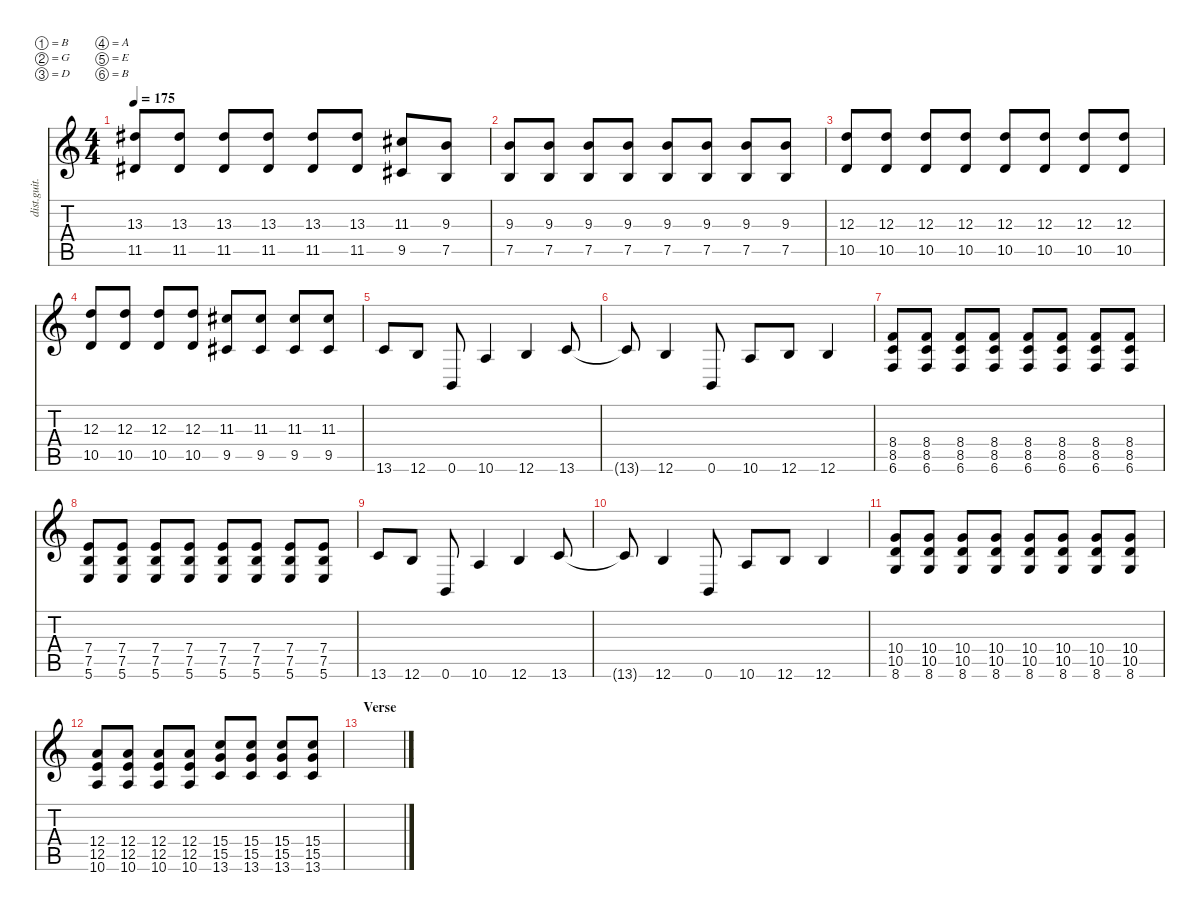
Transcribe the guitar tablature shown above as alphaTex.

\defaultSystemsLayout 4
\hideDynamics
\bracketExtendMode nobrackets
\track ("Distortion Guitar - Petr" "dist.guit.") {instrument distortionguitar}
\staff {score tabs}
\tuning (B3 G3 D3 A2 E2 B1)
\ts (4 4)
\tempo 175
\clef g2
\ks c
(11.5{acc #} 13.3{acc #}).8{dy ff beam Up} (11.5{acc #} 13.3{acc #}).8{beam Up} (11.5{acc #} 13.3{acc #}).8{beam Up} (11.5{acc #} 13.3{acc #}).8{beam Up} (11.5{acc #} 13.3{acc #}).8{beam Up} (11.5{acc #} 13.3{acc #}).8{beam Up} (9.5{acc #} 11.3{acc #}).8{beam Up} (7.5 9.3).8{beam Up} |
(7.5 9.3).8{beam Up} (7.5 9.3).8{beam Up} (7.5 9.3).8{beam Up} (7.5 9.3).8{beam Up} (7.5 9.3).8{beam Up} (7.5 9.3).8{beam Up} (7.5 9.3).8{beam Up} (7.5 9.3).8{beam Up} |
(10.5 12.3).8{beam Up} (10.5 12.3).8{beam Up} (10.5 12.3).8{beam Up} (10.5 12.3).8{beam Up} (10.5 12.3).8{beam Up} (10.5 12.3).8{beam Up} (10.5 12.3).8{beam Up} (10.5 12.3).8{beam Up} |
(10.5 12.3).8{beam Up} (10.5 12.3).8{beam Up} (10.5 12.3).8{beam Up} (10.5 12.3).8{beam Up} (9.5{acc #} 11.3{acc #}).8{beam Up} (9.5{acc #} 11.3{acc #}).8{beam Up} (9.5{acc #} 11.3{acc #}).8{beam Up} (9.5{acc #} 11.3{acc #}).8{beam Up} |
13.6.8{beam Up} 12.6.8{beam Up} 0.6.8{beam Up} 10.6.4{beam Up} 12.6.4{beam Up} 13.6.8{beam Up} |
13.6{t}.8{beam Up} 12.6.4{beam Up} 0.6.8{beam Up} 10.6.8{beam Up} 12.6.8{beam Up} 12.6.4{beam Up} |
(6.6 8.5 8.4).8{beam Up} (6.6 8.5 8.4).8{beam Up} (6.6 8.5 8.4).8{beam Up} (6.6 8.5 8.4).8{beam Up} (6.6 8.5 8.4).8{beam Up} (6.6 8.5 8.4).8{beam Up} (6.6 8.5 8.4).8{beam Up} (6.6 8.5 8.4).8{beam Up} |
(5.6 7.5 7.4).8{beam Up} (5.6 7.5 7.4).8{beam Up} (5.6 7.5 7.4).8{beam Up} (5.6 7.5 7.4).8{beam Up} (5.6 7.5 7.4).8{beam Up} (5.6 7.5 7.4).8{beam Up} (5.6 7.5 7.4).8{beam Up} (5.6 7.5 7.4).8{beam Up} |
13.6.8{beam Up} 12.6.8{beam Up} 0.6.8{beam Up} 10.6.4{beam Up} 12.6.4{beam Up} 13.6.8{beam Up} |
13.6{t}.8{beam Up} 12.6.4{beam Up} 0.6.8{beam Up} 10.6.8{beam Up} 12.6.8{beam Up} 12.6.4{beam Up} |
(8.6 10.5 10.4).8{dy mf beam Up} (8.6 10.5 10.4).8{beam Up} (8.6 10.5 10.4).8{beam Up} (8.6 10.5 10.4).8{beam Up} (8.6 10.5 10.4).8{beam Up} (8.6 10.5 10.4).8{beam Up} (8.6 10.5 10.4).8{beam Up} (8.6 10.5 10.4).8{beam Up} |
(10.6 12.5 12.4).8{beam Up} (10.6 12.5 12.4).8{beam Up} (10.6 12.5 12.4).8{beam Up} (10.6 12.5 12.4).8{beam Up} (13.6 15.5 15.4).8{beam Up} (13.6 15.5 15.4).8{beam Up} (13.6 15.5 15.4).8{beam Up} (13.6 15.5 15.4).8{beam Up} |
\section ("" "Verse")
